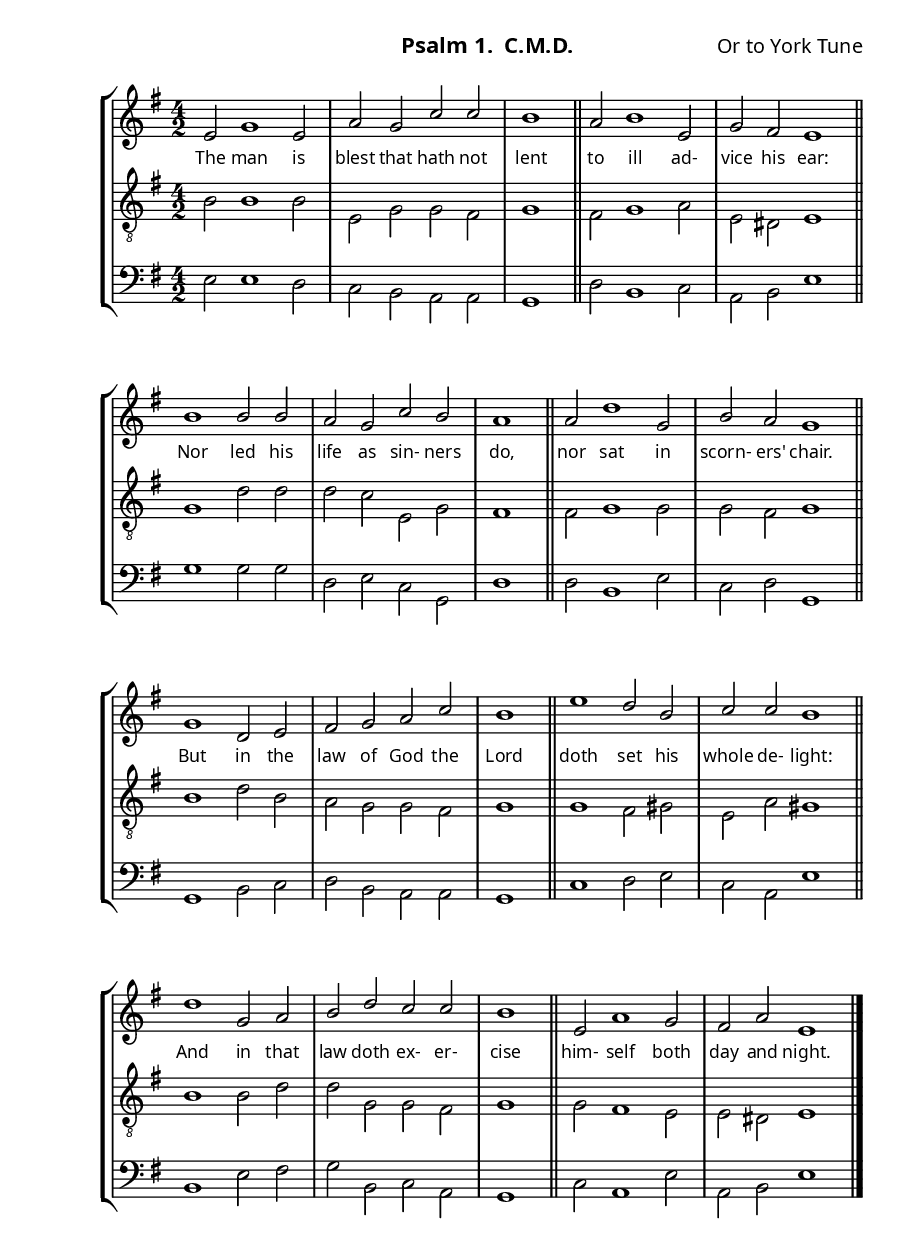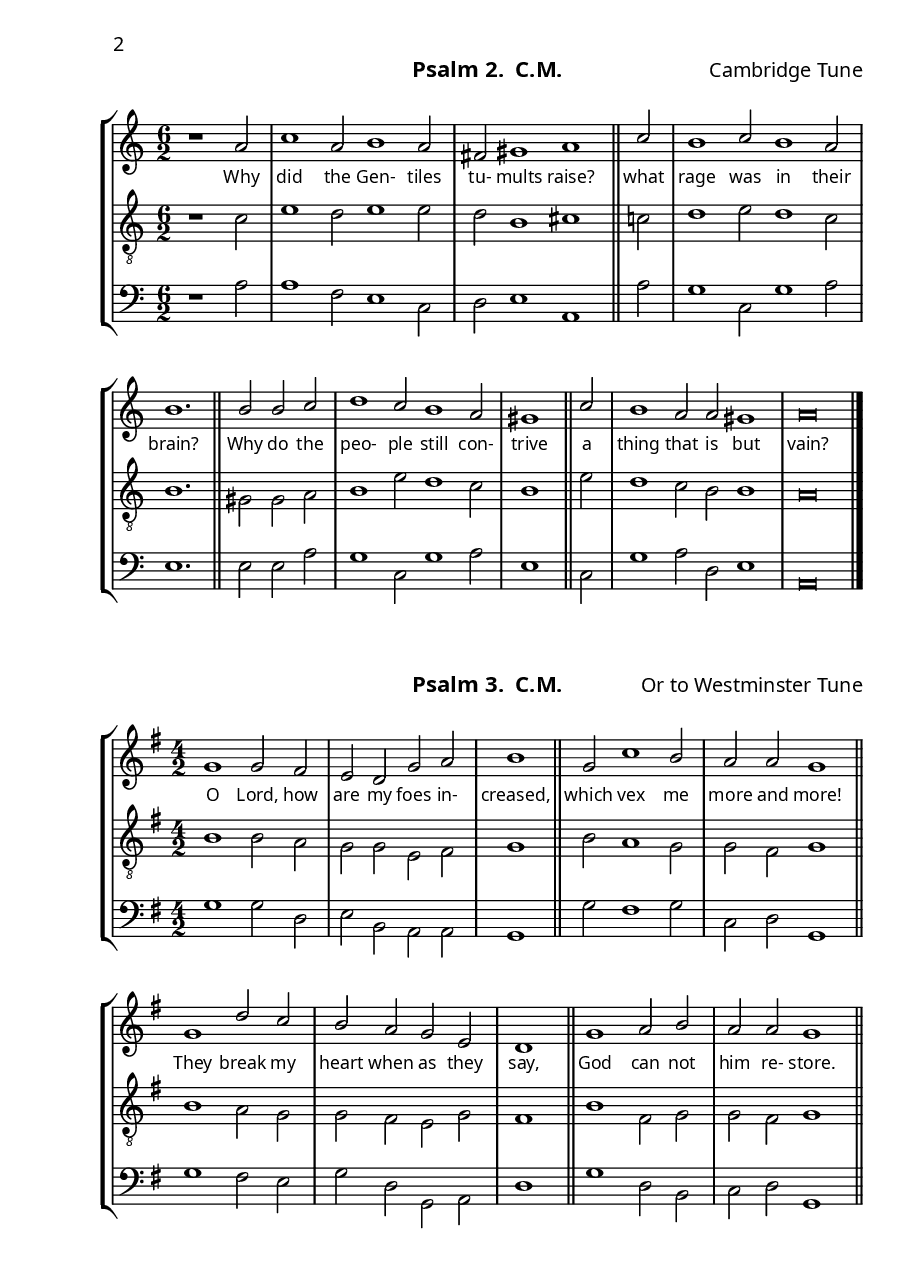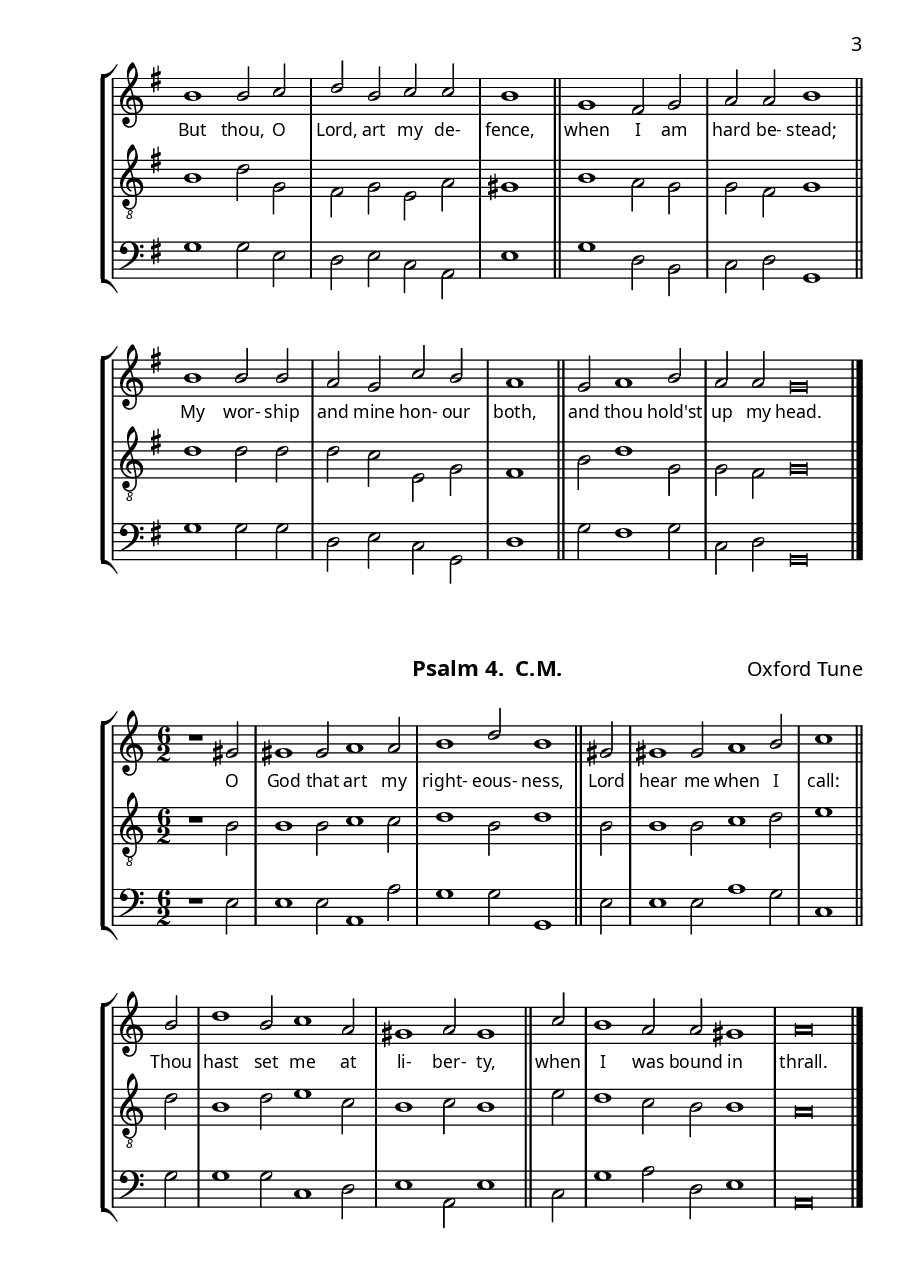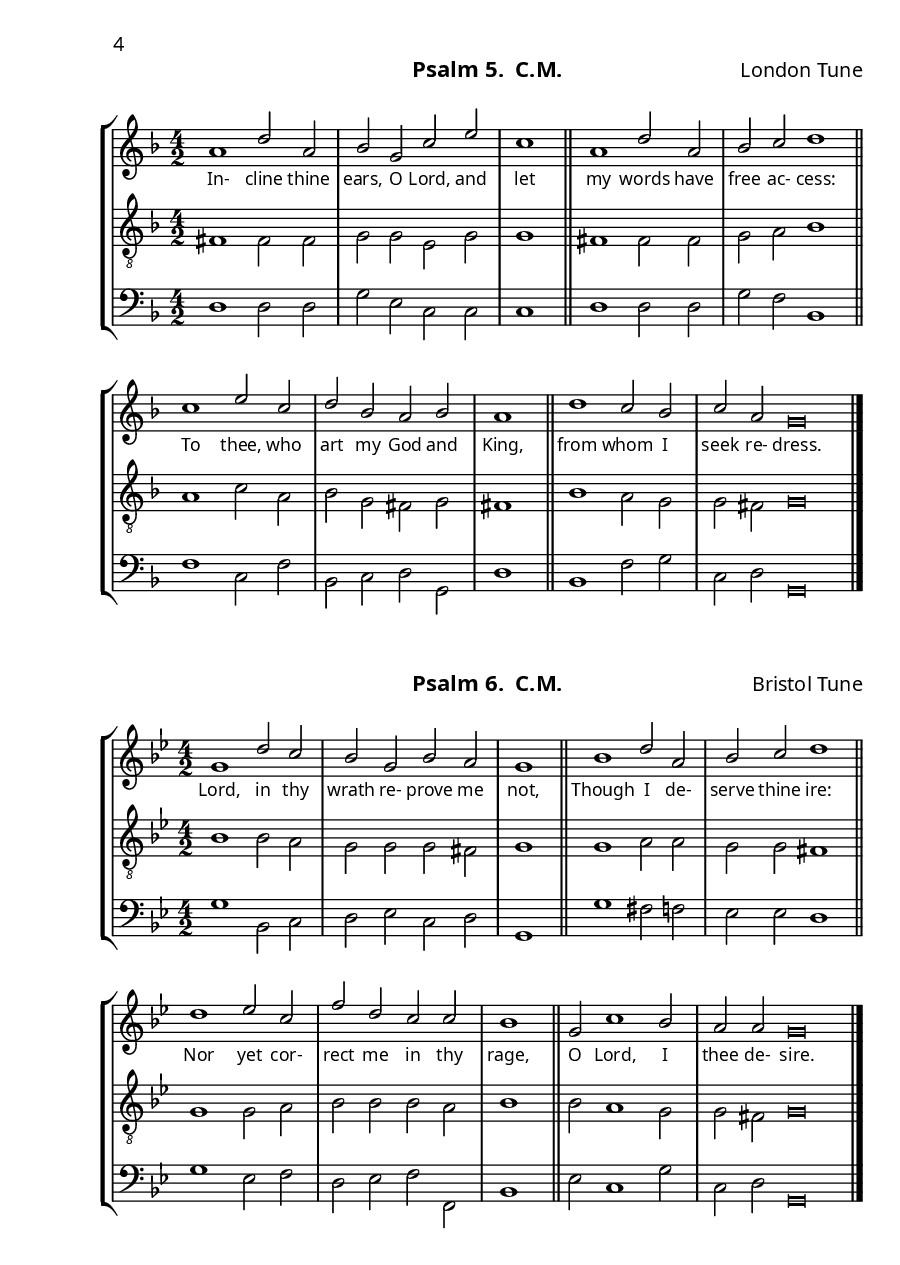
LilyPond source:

\version "2.14.2"

staffSize = 26
sizeFactor = #1.5

#(set! paper-alist (cons '("6x9" . (cons (* 6 in) (* 9 in))) paper-alist))
#(set-global-staff-size (/ staffSize sizeFactor))

\paper  {
  #(set-paper-size "6x9")
  #(define fonts
    (make-pango-font-tree
     "IM Fell English" 
     "IM Fell English"
     "IM Fell English SC"
     (/ (/ staffSize sizeFactor) 20)))
  print-all-headers = ##t
  print-page-number = ##t
  top-margin = 0.5 \in
  left-margin = 0.75 \in
  right-margin = 0.25 \in
  bottom-margin = 0.5 \in
}

\header {
  % title = "The Whole Book of Psalms"
  % subtitle = "John Playford"
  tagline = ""
}

tuneTitle = "Psalm 1"
titleNote = "Or to York Tune"
tuneMeter = "C.M.D."
author = ""
pageCount = 1
voiceFontSize = 0

stanzaOne = \lyricmode {
  The man is blest that hath not lent
  to ill ad- vice his ear:
  Nor led his life as sin- ners do,
  nor sat in scorn- ers' chair.
  But in the law of God the Lord
  doth set his whole de- light:
  And in that law doth ex- er- cise
  him- self both day and night.
}

cantusMusic = {
  \clef treble
  \key e \minor
  \autoBeamOff
  \time 4/2
  \relative c' {
    \set Score.tempoHideNote = ##t \tempo 4 = 120
    \override Staff.TimeSignature #'break-visibility = ##(#f #f #f) 
    \set fontSize = \voiceFontSize
    e2 g1 e2 a g c c \time 2/2 b1 \bar "||"
    \time 4/2 a2 b1 e,2 g fis e1 \bar "||"
    b'1 b2 b a g c b \time 2/2 a1 \bar "||"
    \time 4/2 a2 d1 g,2 b a g1 \bar "||"
    g1 d2 e fis g a c \time 2/2 b1 \bar "||"
    \time 4/2 e1 d2 b c c b1 \bar "||"
    d1 g,2 a b d c c \time 2/2 b1 \bar "||"
    \time 4/2 e,2 a1 g2 fis a e1 \bar "|."
  }
}

mediusMusic = {
  \clef "treble_8"
  \key e \minor
  \autoBeamOff
  \time 4/2
  \relative c' {
    \override Staff.TimeSignature #'break-visibility = ##(#f #f #f) 
    \set fontSize = \voiceFontSize
    b2 b1 b2 e, g g fis g1
    fis2 g1 a2 e dis e1
    g1 d'2 d d c e, g fis1
    fis2 g1 g2 g fis g1
    b1 d2 b a g g fis g1
    g1 fis2 gis e a gis1
    b1 b2 d d g, g fis g1
    g2 fis1 e2 e dis e1
  }
}

bassusMusic = {
  \clef bass
  \key e \minor
  \autoBeamOff
  \time 4/2
  \relative c {
    \override Staff.TimeSignature #'break-visibility = ##(#f #f #f) 
    \set fontSize = \voiceFontSize
    e2 e1 d2 c b a a g1
    d'2 b1 c2 a b e1
    g1 g2 g d e c g d'1
    d2 b1 e2 c d g,1
    g1 b2 c d b a a g1
    c1 d2 e c a e'1
    b1 e2 fis g b, c a g1
    c2 a1 e'2 a, b e1
  }
}



\score
{
  \header {
  poet = \markup { \typewriter { \author } }
  instrument = \markup { \typewriter { #(string-append tuneTitle ". ") }
			 \tuneMeter }
  composer = \markup { \typewriter { \titleNote } }
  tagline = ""
}
  <<
    \new StaffGroup {
      <<
	\new Staff = "cantus" {
	  <<
	    \new Voice = "one" { \stemUp \slurUp \tieUp \cantusMusic }
            \new Lyrics \lyricsto "one" \stanzaOne
	  >>
	}
	\new Staff = "medius" {
	  <<
	    \new Voice = "two" { \stemDown \slurDown \tieDown \mediusMusic }
	  >>
	}
	\new Staff = "bassus" {
	  <<
	    \new  Voice = "four" { \stemDown \slurDown \tieDown \bassusMusic }
	  >>
	}
      >>
    }
    
  >>

  \layout {
    \context {
      \override VerticalAxisGroup #'minimum-Y-extent = #'(0 . 0)
    }
    \context {
      \Lyrics
      \override LyricText #'font-size = #-1
    }
    \context {
      \Score
      \remove "Bar_number_engraver"
    }
    indent = 0 \cm
  }
  \midi { }
}

tuneTitle = "Psalm 2"
titleNote = "Cambridge Tune"
tuneMeter = "C.M."
author = ""
pageCount = 1
voiceFontSize = 0

stanzaOne = \lyricmode {
  Why did the Gen- tiles tu- mults raise?
  what rage was in their brain?
  Why do the peo- ple still con- trive
  a thing that is but vain?
}

cantusMusic = {
  \clef treble
  \key c \major
  \autoBeamOff
  \time 6/2
  \relative c'' {
    \override Staff.NoteHead.style = #'baroque
    \set Score.tempoHideNote = ##t \tempo 4 = 120
    \override Staff.TimeSignature #'break-visibility = ##(#f #f #f) 
    \set fontSize = \voiceFontSize
    \partial 1.
    r1 a2 c1 a2 b1 a2 fis gis1 a \bar "||"
    c2 b1 c2 b1 a2 b1. \bar "||"
    b2 b c d1 c2 b1 a2 \time 3/2 gis1 \bar "||"
    c2 \time 6/2 b1 a2 a gis1 a\breve \bar "|."
  }
}

mediusMusic = {
  \clef "treble_8"
  \key c \major
  \autoBeamOff
  \time 6/2
  \relative c' {
    \override Staff.NoteHead.style = #'baroque
    \override Staff.TimeSignature #'break-visibility = ##(#f #f #f)
    \set fontSize = \voiceFontSize
    r1 c2 e1 d2 e1 e2 d b1 cis
    c2 d1 e2 d1 c2 b1.
    gis2 gis a b1 e2 d1 c2 b1
    e2 d1 c2 b b1 a\breve
  }
}

bassusMusic = {
  \clef bass
  \key c \major
  \autoBeamOff
  \time 6/2
  \relative c' {
    \override Staff.NoteHead.style = #'baroque
    \override Staff.TimeSignature #'break-visibility = ##(#f #f #f) 
    \set fontSize = \voiceFontSize
    r1 a2 a1 f2 e1 c2 d e1 a,
    a'2 g1 c,2 g'1 a2 e1.
    e2 e a g1 c,2 g'1 a2 e1
    c2 g'1 a2 d, e1 a,\breve
  }
}


\score
{
\header {
  poet = \markup { \typewriter { \author } }
  instrument = \markup { \typewriter { #(string-append tuneTitle ". ") }
			 \tuneMeter }
  composer = \markup { \typewriter { \titleNote } }
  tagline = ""
}
  <<
    \new StaffGroup {
      <<
	\new Staff = "cantus" {
	  <<
	    \new Voice = "one" { \stemUp \slurUp \tieUp \cantusMusic }
            \new Lyrics \lyricsto "one" \stanzaOne
	  >>
	}
	\new Staff = "medius" {
	  <<
	    \new Voice = "two" { \stemDown \slurDown \tieDown \mediusMusic }
	  >>
	}
	\new Staff = "bassus" {
	  <<
	    \new  Voice = "four" { \stemDown \slurDown \tieDown \bassusMusic }
	  >>
	}
      >>
    }
    
  >>

  \layout {
    \context {
      \override VerticalAxisGroup #'minimum-Y-extent = #'(0 . 0)
    }
    \context {
      \Lyrics
      \override LyricText #'font-size = #-1
    }
    \context {
      \Score
      \remove "Bar_number_engraver"
    }
    indent = 0 \cm
  }
  \midi { }
}

tuneTitle = "Psalm 3"
titleNote = "Or to Westminster Tune"
tuneMeter = "C.M."
author = ""
voiceFontSize = 0

stanzaOne = \lyricmode {
  O Lord, how are my foes in- creased,
  which vex me more and more!
  They break my heart when as they say,
  God can not him re- store.
  But thou, O Lord, art my de- fence,
  when I am hard be- stead;
  My wor- ship and mine hon- our both,
  and thou hold'st up my head.
}

cantusMusic = {
  \clef treble
  \key g \major
  \autoBeamOff
  \time 4/2
  \relative c'' {
    \override Staff.NoteHead.style = #'baroque
    \set Score.tempoHideNote = ##t \tempo 4 = 120
    \override Staff.TimeSignature #'break-visibility = ##(#f #f #f) 
    \set fontSize = \voiceFontSize
    g1 g2 fis e d g a \time 2/2 b1 \bar "||"
    \time 4/2 g2 c1 b2 a a g1 \bar "||"
    g1 d'2 c b a g e \time 2/2 d1 \bar "||"
    \time 4/2 g1 a2 b a a g1 \bar "||"
    b1 b2 c d b c c \time 2/2 b1 \bar "||"
    \time 4/2 g1 fis2 g a a b1 \bar "||"
    b1 b2 b a g c b \time 2/2 a1 \bar "||"
    \time 4/2 g2 a1 b2 \time 6/2 a a g\breve \bar "|."
  }
}

mediusMusic = {
  \clef "treble_8"
  \key g \major
  \autoBeamOff
  \time 4/2
  \relative c' {
    \override Staff.NoteHead.style = #'baroque
    \override Staff.TimeSignature #'break-visibility = ##(#f #f #f)
    \set fontSize = \voiceFontSize
    b1 b2 a g g e fis g1
    b2 a1 g2 g fis g1
    b1 a2 g g fis e g fis1
    b1 fis2 g g fis g1
    b1 d2 g, fis g e a gis1
    b1 a2 g g fis g1
    d'1 d2 d d c e, g fis1
    b2 d1 g,2 g fis g\breve
  }
}

bassusMusic = {
  \clef bass
  \key g \major
  \autoBeamOff
  \time 4/2
  \relative c' {
    \override Staff.NoteHead.style = #'baroque
    \override Staff.TimeSignature #'break-visibility = ##(#f #f #f) 
    \set fontSize = \voiceFontSize
    g1 g2 d e b a a g1
    g'2 fis1 g2 c, d g,1
    g'1 fis2 e g d g, a d1
    g1 d2 b c d g,1
    g'1 g2 e d e c a e'1
    g1 d2 b c d g,1
    g'1 g2 g d e c g d'1
    g2 fis1 g2 c, d g,\breve
  }
}

% \header {
%   poet = \markup { \typewriter { \author } }
%   instrument = \markup { \typewriter { #(string-append tuneTitle ". ") }
% 			 \tuneMeter }
%   composer = \markup { \typewriter { \titleNote } }
%   tagline = ""
% }

\score
{
  \header {
    poet = \markup { \typewriter { \author } }
    instrument = \markup { \typewriter { #(string-append tuneTitle ". ") }
			   \tuneMeter }
    composer = \markup { \typewriter { \titleNote } }
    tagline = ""
  }

  <<
    \new StaffGroup {
      <<
	\new Staff = "cantus" {
	  <<
	    \new Voice = "one" { \stemUp \slurUp \tieUp \cantusMusic }
            \new Lyrics \lyricsto "one" \stanzaOne
	  >>
	}
	\new Staff = "medius" {
	  <<
	    \new Voice = "two" { \stemDown \slurDown \tieDown \mediusMusic }
	  >>
	}
	\new Staff = "bassus" {
	  <<
	    \new  Voice = "four" { \stemDown \slurDown \tieDown \bassusMusic }
	  >>
	}
      >>
    }
    
  >>

  \layout {
    \context {
      \override VerticalAxisGroup #'minimum-Y-extent = #'(0 . 0)
    }
    \context {
      \Lyrics
      \override LyricText #'font-size = #-1
    }
    \context {
      \Score
      \remove "Bar_number_engraver"
    }
    indent = 0 \cm
  }
  \midi { }
}

tuneTitle = "Psalm 4"
titleNote = "Oxford Tune"
tuneMeter = "C.M."
author = ""
voiceFontSize = 0

stanzaOne = \lyricmode {
  O God that art my right- eous- ness,
  Lord hear me when I call:
  Thou hast set me at li- ber- ty,
  when I was bound in thrall.
}

cantusMusic = {
  \clef treble
  \key a \minor
  \autoBeamOff
  \time 6/2
  \relative c'' {
    \override Staff.NoteHead.style = #'baroque
    \set Score.tempoHideNote = ##t \tempo 4 = 120
    \override Staff.TimeSignature #'break-visibility = ##(#f #f #f) 
    \set fontSize = \voiceFontSize
    \partial 1.
    r1 gis2 gis1 gis2 a1 a2 b1 d2 b1 \bar "||"
    gis2 gis1 gis2 a1 b2 \time 3/2 c1 \bar "||" \break
    b2 \time 6/2 d1 b2 c1 a2 gis1 a2 gis1 \bar "||"
    c2 b1 a2 a gis1 a\breve \bar "|."
  }
}

mediusMusic = {
  \clef "treble_8"
  \key a \minor
  \autoBeamOff
  \time 6/2
  \relative c' {
    \override Staff.NoteHead.style = #'baroque
    \override Staff.TimeSignature #'break-visibility = ##(#f #f #f)
    \set fontSize = \voiceFontSize
    r1 b2 b1 b2 c1 c2 d1 b2 d1
    b2 b1 b2 c1 d2 e1
    d2 b1 d2 e1 c2 b1 c2 b1
    e2 d1 c2 b2 b1 a\breve
  }
}

bassusMusic = {
  \clef bass
  \key a \minor
  \autoBeamOff
  \time 6/2
  \relative c {
    \override Staff.NoteHead.style = #'baroque
    \override Staff.TimeSignature #'break-visibility = ##(#f #f #f) 
    \set fontSize = \voiceFontSize
    r1 e2 e1 e2 a,1 a'2 g1 g2 g,1
    e'2 e1 e2 a1 g2 c,1
    g'2 g1 g2 c,1 d2 e1 a,2 e'1
    c2 g'1 a2 d, e1 a,\breve
  }
}


\score
{
  \header {
    poet = \markup { \typewriter { \author } }
    instrument = \markup { \typewriter { #(string-append tuneTitle ". ") }
			   \tuneMeter }
    composer = \markup { \typewriter { \titleNote } }
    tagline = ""
  }
  <<
    \new StaffGroup {
      <<
	\new Staff = "cantus" {
	  <<
	    \new Voice = "one" { \stemUp \slurUp \tieUp \cantusMusic }
            \new Lyrics \lyricsto "one" \stanzaOne
	  >>
	}
	\new Staff = "medius" {
	  <<
	    \new Voice = "two" { \stemDown \slurDown \tieDown \mediusMusic }
	  >>
	}
	\new Staff = "bassus" {
	  <<
	    \new  Voice = "four" { \stemDown \slurDown \tieDown \bassusMusic }
	  >>
	}
      >>
    }
    
  >>

  \layout {
    \context {
      \override VerticalAxisGroup #'minimum-Y-extent = #'(0 . 0)
    }
    \context {
      \Lyrics
      \override LyricText #'font-size = #-1
    }
    \context {
      \Score
      \remove "Bar_number_engraver"
    }
    indent = 0 \cm
  }
  \midi { }
}

tuneTitle = "Psalm 5"
titleNote = "London Tune"
tuneMeter = "C.M."
author = ""
voiceFontSize = 0

stanzaOne = \lyricmode {
  In- cline thine ears, O Lord, and let
  my words have free ac- cess:
  To thee, who art my God and King,
  from whom I seek re- dress.
}

cantusMusic = {
  \clef treble
  \key d \minor
  \autoBeamOff
  \time 4/2
  \relative c'' {
    \override Staff.NoteHead.style = #'baroque
    \set Score.tempoHideNote = ##t \tempo 4 = 120
    \override Staff.TimeSignature #'break-visibility = ##(#f #f #f) 
    \set fontSize = \voiceFontSize
    a1 d2 a bes g c e \time 2/2 c1 \bar "||"
    \time 4/2 a1 d2 a bes c d1 \bar "||" \break
    c1 e2 c d bes a bes \time 2/2 a1 \bar "||"
    \time 4/2 d1 c2 bes \time 6/2 c a g\breve \bar "|."
  }
}

mediusMusic = {
  \clef "treble_8"
  \key d \minor
  \autoBeamOff
  \time 4/2
  \relative c {
    \override Staff.NoteHead.style = #'baroque
    \override Staff.TimeSignature #'break-visibility = ##(#f #f #f)
    \set fontSize = \voiceFontSize
    fis1 fis2 fis g g e g g1
    fis1 fis2 fis g a bes1
    a1 c2 a bes g fis g fis1
    bes1 a2 g g fis g\breve
  }
}

bassusMusic = {
  \clef bass
  \key d \minor
  \autoBeamOff
  \time 4/2
  \relative c {
    \override Staff.NoteHead.style = #'baroque
    \override Staff.TimeSignature #'break-visibility = ##(#f #f #f) 
    \set fontSize = \voiceFontSize
    d1 d2 d g e c c c1
    d1 d2 d g f bes,1
    f'1 c2 f bes, c d g, d'1
    bes1 f'2 g c, d g,\breve
  }
}

\score
{
  \header {
    poet = \markup { \typewriter { \author } }
    instrument = \markup { \typewriter { #(string-append tuneTitle ". ") }
			   \tuneMeter }
    composer = \markup { \typewriter { \titleNote } }
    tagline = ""
  }

  <<
    \new StaffGroup {
      <<
	\new Staff = "cantus" {
	  <<
	    \new Voice = "one" { \stemUp \slurUp \tieUp \cantusMusic }
            \new Lyrics \lyricsto "one" \stanzaOne
	  >>
	}
	\new Staff = "medius" {
	  <<
	    \new Voice = "two" { \stemDown \slurDown \tieDown \mediusMusic }
	  >>
	}
	\new Staff = "bassus" {
	  <<
	    \new  Voice = "four" { \stemDown \slurDown \tieDown \bassusMusic }
	  >>
	}
      >>
    }
    
  >>

  \layout {
    \context {
      \override VerticalAxisGroup #'minimum-Y-extent = #'(0 . 0)
    }
    \context {
      \Lyrics
      \override LyricText #'font-size = #-1
    }
    \context {
      \Score
      \remove "Bar_number_engraver"
    }
    indent = 0 \cm
  }
  \midi { }
}

tuneTitle = "Psalm 6"
titleNote = "Bristol Tune"
tuneMeter = "C.M."
author = ""
voiceFontSize = 0

stanzaOne = \lyricmode {
  Lord, in thy wrath re- prove me not,
  Though I de- serve thine ire:
  Nor yet cor- rect me in thy rage,
  O Lord, I thee de- sire.
}

cantusMusic = {
  \clef treble
  \key g \minor
  \autoBeamOff
  \time 4/2
  \relative c'' {
    \override Staff.NoteHead.style = #'baroque
    \set Score.tempoHideNote = ##t \tempo 4 = 120
    \override Staff.TimeSignature #'break-visibility = ##(#f #f #f) 
    \set fontSize = \voiceFontSize
    g1 d'2 c bes g bes a \time 2/2 g1 \bar "||"
    \time 4/2 bes1 d2 a bes c \time 2/2 d1 \bar "||" \break
    \time 4/2 d1 es2 c f d c c \time 2/2 bes1 \bar "||"
    \time 4/2 g2 c1 bes2 \time 6/2 a a g\breve \bar "|."
  }
}

mediusMusic = {
  \clef "treble_8"
  \key g \minor
  \autoBeamOff
  \time 4/2
  \relative c' {
    \override Staff.NoteHead.style = #'baroque
    \override Staff.TimeSignature #'break-visibility = ##(#f #f #f)
    \set fontSize = \voiceFontSize
    bes1 bes2 a g g g fis g1
    g1 a2 a g g fis1
    g1 g2 a bes bes bes a bes1
    bes2 a1 g2 g fis g\breve
  }
}

bassusMusic = {
  \clef bass
  \key g \minor
  \autoBeamOff
  \time 4/2
  \relative c {
    \override Staff.NoteHead.style = #'baroque
    \override Staff.TimeSignature #'break-visibility = ##(#f #f #f) 
    \set fontSize = \voiceFontSize
    g'1 bes,2 c d es c d g,1
    g'1 fis2 f es es d1
    g1 es2 f d es f f, bes1
    es2 c1 g'2 c, d g,\breve
  }
}

\score
{
  \header {
    poet = \markup { \typewriter { \author } }
    instrument = \markup { \typewriter { #(string-append tuneTitle ". ") }
			   \tuneMeter }
    composer = \markup { \typewriter { \titleNote } }
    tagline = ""
  }

  <<
    \new StaffGroup {
      <<
	\new Staff = "cantus" {
	  <<
	    \new Voice = "one" { \stemUp \slurUp \tieUp \cantusMusic }
            \new Lyrics \lyricsto "one" \stanzaOne
	  >>
	}
	\new Staff = "medius" {
	  <<
	    \new Voice = "two" { \stemDown \slurDown \tieDown \mediusMusic }
	  >>
	}
	\new Staff = "bassus" {
	  <<
	    \new  Voice = "four" { \stemDown \slurDown \tieDown \bassusMusic }
	  >>
	}
      >>
    }
    
  >>

  \layout {
    \context {
      \override VerticalAxisGroup #'minimum-Y-extent = #'(0 . 0)
    }
    \context {
      \Lyrics
      \override LyricText #'font-size = #-1
    }
    \context {
      \Score
      \remove "Bar_number_engraver"
    }
    indent = 0 \cm
  }
  \midi { }
}
